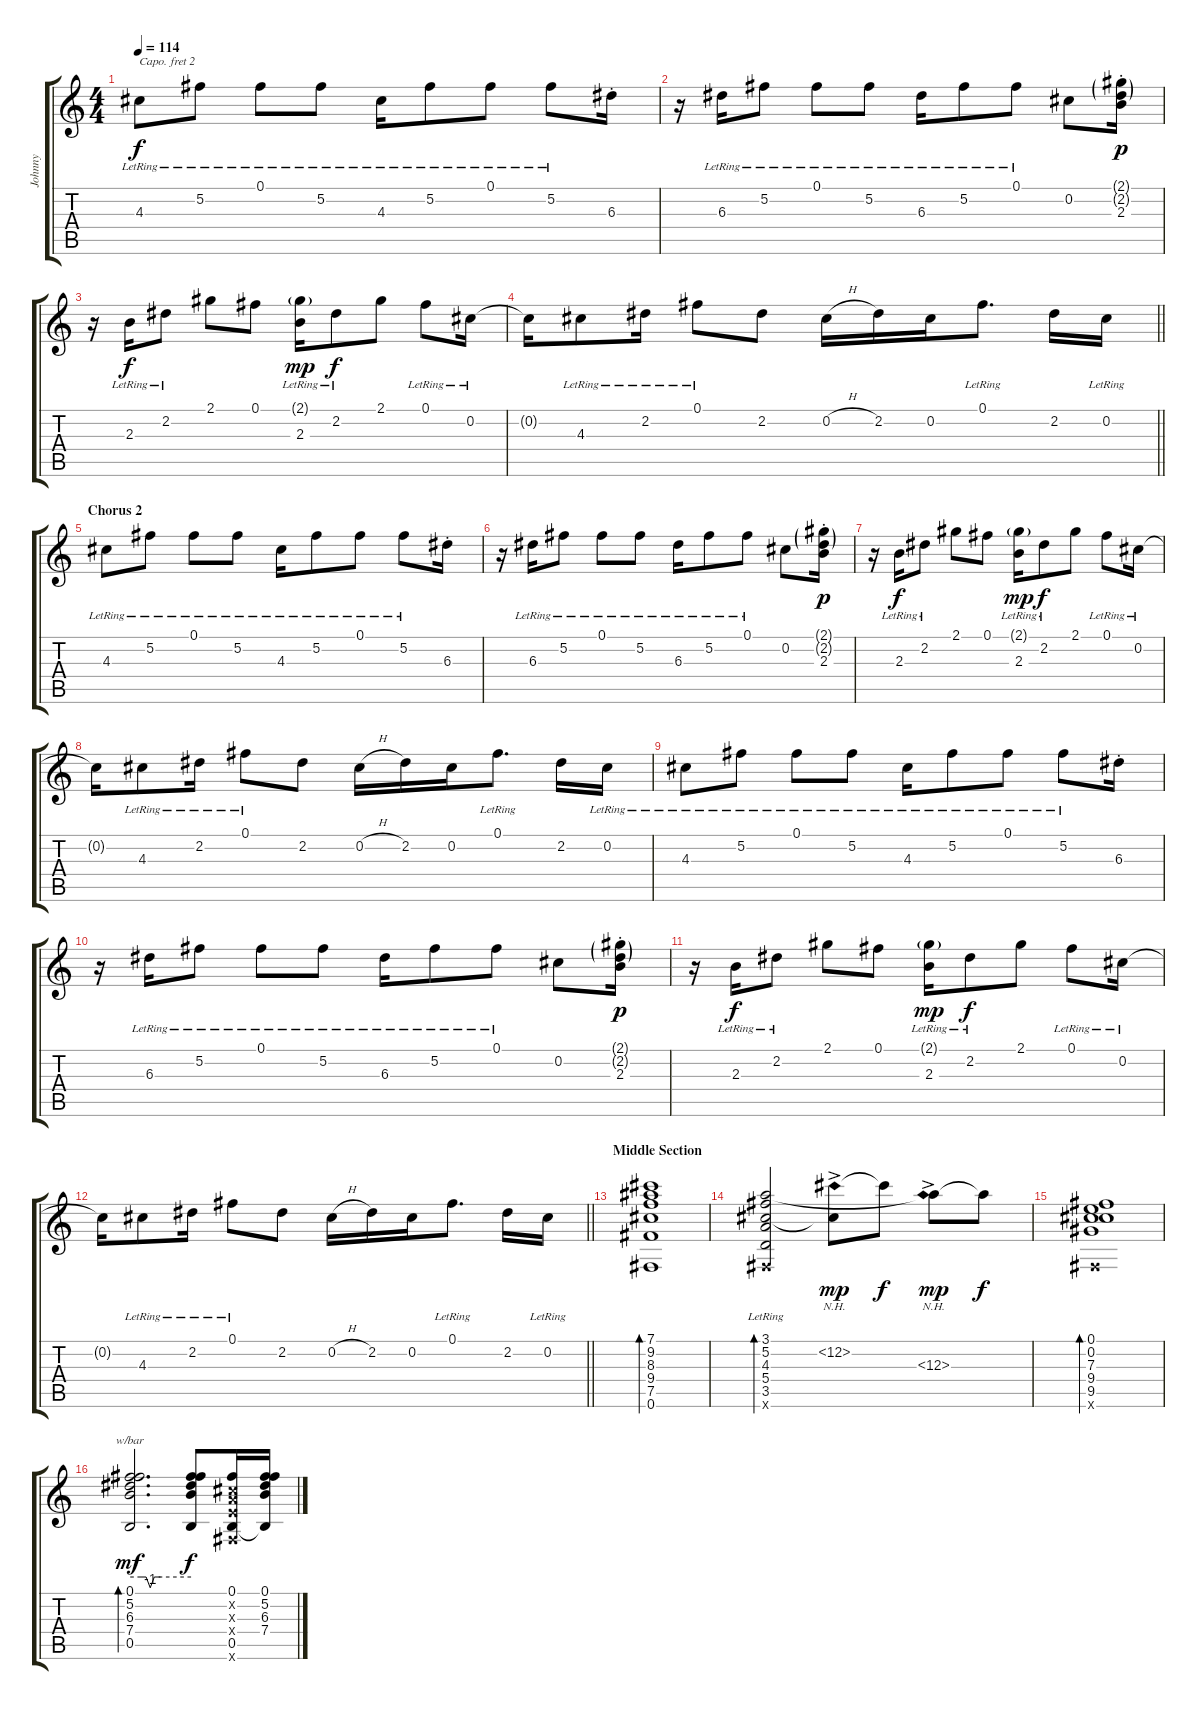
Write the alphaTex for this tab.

\track ("Johnny " "Johnny ") {instrument electricguitarjazz}
\staff {score tabs}
\capo 2
\tuning (E4 B3 G3 D3 A2 E2) {hide}
\ts (4 4)
\tempo 114
\clef g2
\ks c
4.3{lr}.8{dy f} 5.2{lr}.8 0.1{lr}.8 5.2{lr}.8 4.3{lr}.16 5.2{lr}.8 0.1{lr}.8 5.2{lr}.8 6.3{st}.16 |
r.16 6.3{lr}.16 5.2{lr}.8 0.1{lr}.8 5.2{lr}.8 6.3{lr}.16 5.2{lr}.8 0.1{lr}.8 0.2.8 (2.1{g} 2.2{g} 2.3{st}).16{dy p} |
r.16 2.3{lr}.16{dy f} 2.2{lr}.8 2.1.8 0.1.8 (2.1{g lr} 2.3{lr}).16{dy mp} 2.2{lr}.8{dy f} 2.1.8 0.1{lr}.8 0.2{lr}.16 |
\barLineRight lightlight
0.2{t}.16 4.3{lr}.8 2.2{lr}.16 0.1{lr}.8 2.2.8 0.2{h}.16 2.2.16 0.2.16 0.1{lr}.8{d} 2.2.16 0.2{lr}.16 |
\section ("" "Chorus 2")
4.3{lr}.8 5.2{lr}.8 0.1{lr}.8 5.2{lr}.8 4.3{lr}.16 5.2{lr}.8 0.1{lr}.8 5.2{lr}.8 6.3{st}.16 |
r.16 6.3{lr}.16 5.2{lr}.8 0.1{lr}.8 5.2{lr}.8 6.3{lr}.16 5.2{lr}.8 0.1{lr}.8 0.2.8 (2.1{g} 2.2{g} 2.3{st}).16{dy p} |
r.16 2.3{lr}.16{dy f} 2.2{lr}.8 2.1.8 0.1.8 (2.1{g lr} 2.3{lr}).16{dy mp} 2.2{lr}.8{dy f} 2.1.8 0.1{lr}.8 0.2{lr}.16 |
0.2{t}.16 4.3{lr}.8 2.2{lr}.16 0.1{lr}.8 2.2.8 0.2{h}.16 2.2.16 0.2.16 0.1{lr}.8{d} 2.2.16 0.2{lr}.16 |
4.3{lr}.8 5.2{lr}.8 0.1{lr}.8 5.2{lr}.8 4.3{lr}.16 5.2{lr}.8 0.1{lr}.8 5.2{lr}.8 6.3{st}.16 |
r.16 6.3{lr}.16 5.2{lr}.8 0.1{lr}.8 5.2{lr}.8 6.3{lr}.16 5.2{lr}.8 0.1{lr}.8 0.2.8 (2.1{g} 2.2{g} 2.3{st}).16{dy p} |
r.16 2.3{lr}.16{dy f} 2.2{lr}.8 2.1.8 0.1.8 (2.1{g lr} 2.3{lr}).16{dy mp} 2.2{lr}.8{dy f} 2.1.8 0.1{lr}.8 0.2{lr}.16 |
\barLineRight lightlight
0.2{t}.16 4.3{lr}.8 2.2{lr}.16 0.1{lr}.8 2.2.8 0.2{h}.16 2.2.16 0.2.16 0.1{lr}.8{d} 2.2.16 0.2{lr}.16 |
\section ("" "Middle Section")
(7.1 9.2 8.3 9.4 7.5 0.6).1{bd 120 volume 12} |
(3.1{lr} 5.2 4.3 5.4 3.5 0.6{x}).2{bd 120 volume 13} (12.2{nh ac} 4.3{t}).8{dy mp volume 14} 12.2{t}.8{dy f} (3.1{t} 12.3{nh ac}).8{dy mp volume 14} 12.3{t}.8{dy f} |
(0.1 0.2 7.3 9.4 9.5 0.6{x}).1{bd 240 volume 12} |
(0.1 5.2 6.3 7.4 0.5).2{d tbe (custom default 0 0 11 0 16 0 20 -4 24 0 30 0 60 0) bd 240 dy mf volume 13} (0.1{t} 5.2{t} 6.3{t} 7.4{t} 0.5{t}).8{dy f} (0.1 0.2{x} 0.3{x} 0.4{x} 0.5 0.6{x}).16{balance 8} (0.1 5.2 6.3 7.4 0.5{t}).16
